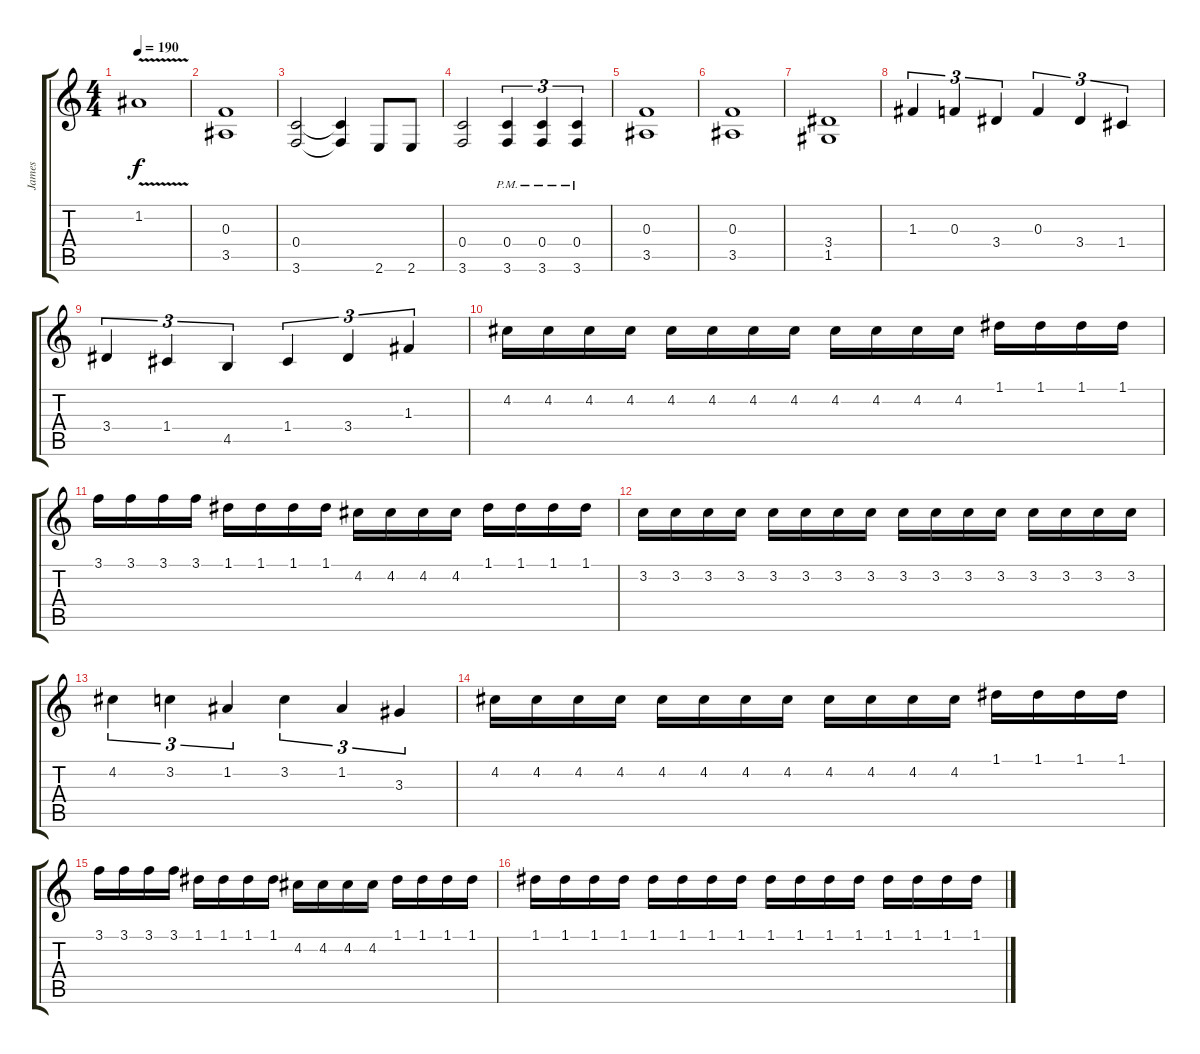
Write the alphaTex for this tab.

\track ("James" "James") {instrument distortionguitar}
\staff {score tabs}
\tuning (D4 A3 F3 C3 G2 D2) {hide}
\ts (4 4)
\tempo 190
\clef g2
\ks c
1.2{v}.1{dy f} |
(0.3 3.5).1 |
(0.4 3.6).2 (0.4{t} 3.6{t}).4 2.6.8 2.6.8 |
(0.4 3.6).2 (0.4{pm} 3.6{pm}).4{tu (3 2)} (0.4{pm} 3.6).4{tu (3 2)} (0.4{pm} 3.6).4{tu (3 2)} |
(0.3 3.5).1 |
(0.3 3.5).1 |
(3.4 1.5).1 |
1.3.4{tu (3 2)} 0.3.4{tu (3 2)} 3.4.4{tu (3 2)} 0.3.4{tu (3 2)} 3.4.4{tu (3 2)} 1.4.4{tu (3 2)} |
3.4.4{tu (3 2)} 1.4.4{tu (3 2)} 4.5.4{tu (3 2)} 1.4.4{tu (3 2)} 3.4.4{tu (3 2)} 1.3.4{tu (3 2)} |
4.2.16 4.2.16 4.2.16 4.2.16 4.2.16 4.2.16 4.2.16 4.2.16 4.2.16 4.2.16 4.2.16 4.2.16 1.1.16 1.1.16 1.1.16 1.1.16 |
3.1.16 3.1.16 3.1.16 3.1.16 1.1.16 1.1.16 1.1.16 1.1.16 4.2.16 4.2.16 4.2.16 4.2.16 1.1.16 1.1.16 1.1.16 1.1.16 |
3.2.16 3.2.16 3.2.16 3.2.16 3.2.16 3.2.16 3.2.16 3.2.16 3.2.16 3.2.16 3.2.16 3.2.16 3.2.16 3.2.16 3.2.16 3.2.16 |
4.2.4{tu (3 2)} 3.2.4{tu (3 2)} 1.2.4{tu (3 2)} 3.2.4{tu (3 2)} 1.2.4{tu (3 2)} 3.3.4{tu (3 2)} |
4.2.16 4.2.16 4.2.16 4.2.16 4.2.16 4.2.16 4.2.16 4.2.16 4.2.16 4.2.16 4.2.16 4.2.16 1.1.16 1.1.16 1.1.16 1.1.16 |
3.1.16 3.1.16 3.1.16 3.1.16 1.1.16 1.1.16 1.1.16 1.1.16 4.2.16 4.2.16 4.2.16 4.2.16 1.1.16 1.1.16 1.1.16 1.1.16 |
1.1.16 1.1.16 1.1.16 1.1.16 1.1.16 1.1.16 1.1.16 1.1.16 1.1.16 1.1.16 1.1.16 1.1.16 1.1.16 1.1.16 1.1.16 1.1.16
